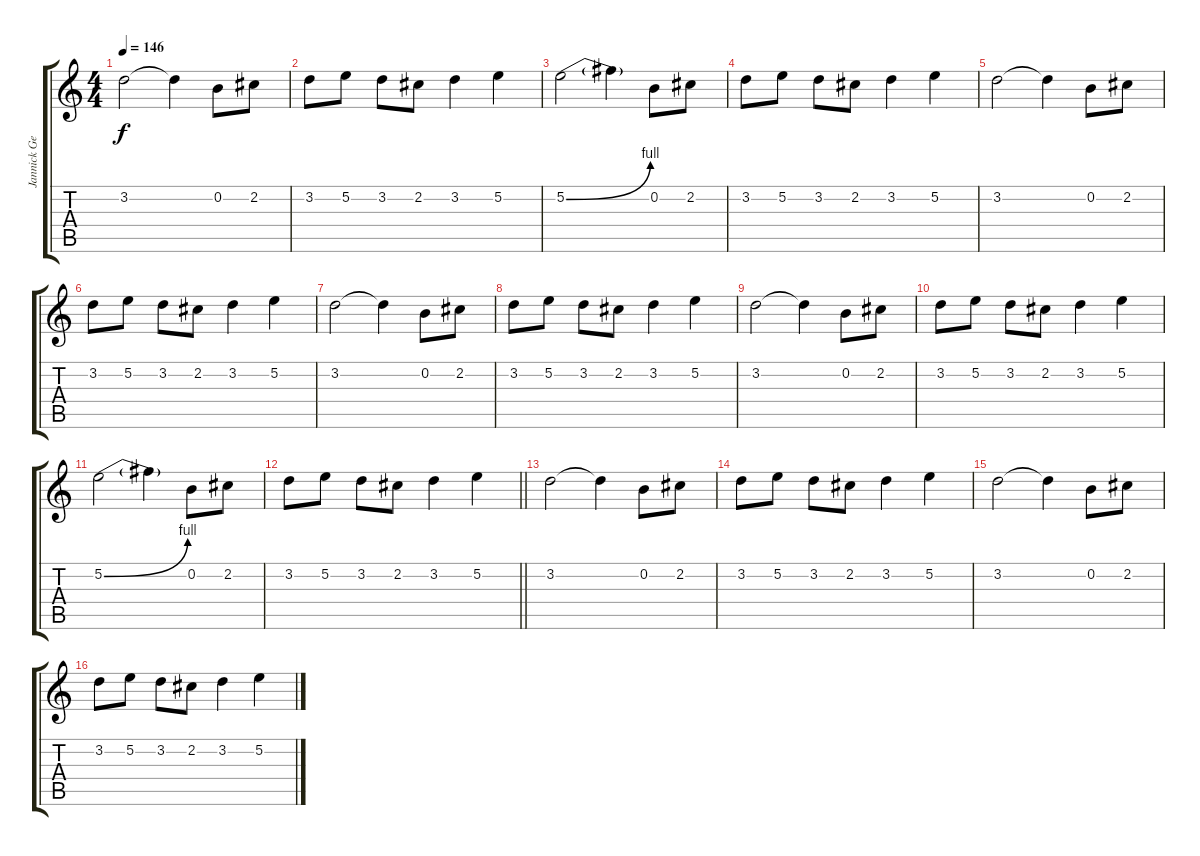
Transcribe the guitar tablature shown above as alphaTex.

\track ("Jannick Gers" "Jannick Ge") {instrument distortionguitar}
\staff {score tabs}
\tuning (E4 B3 G3 D3 A2 E2) {hide}
\ts (4 4)
\tempo 146
\clef g2
\ks c
3.2.2{dy f} 3.2{t}.4 0.2.8 2.2.8 |
3.2.8 5.2.8 3.2.8 2.2.8 3.2.4 5.2.4 |
5.2{be (bend 0 0 60 4)}.2 5.2{t}.4 0.2.8 2.2.8 |
3.2.8 5.2.8 3.2.8 2.2.8 3.2.4 5.2.4 |
3.2.2{volume 8} 3.2{t}.4 0.2.8 2.2.8 |
3.2.8 5.2.8 3.2.8 2.2.8 3.2.4 5.2.4 |
3.2.2 3.2{t}.4 0.2.8 2.2.8 |
3.2.8 5.2.8 3.2.8 2.2.8 3.2.4 5.2.4 |
3.2.2 3.2{t}.4 0.2.8 2.2.8 |
3.2.8 5.2.8 3.2.8 2.2.8 3.2.4 5.2.4 |
5.2{be (bend 0 0 60 4)}.2 5.2{t}.4 0.2.8 2.2.8 |
\barLineRight lightlight
3.2.8 5.2.8 3.2.8 2.2.8 3.2.4 5.2.4 |
3.2.2 3.2{t}.4 0.2.8 2.2.8 |
3.2.8 5.2.8 3.2.8 2.2.8 3.2.4 5.2.4 |
3.2.2 3.2{t}.4 0.2.8 2.2.8 |
3.2.8 5.2.8 3.2.8 2.2.8 3.2.4 5.2.4
